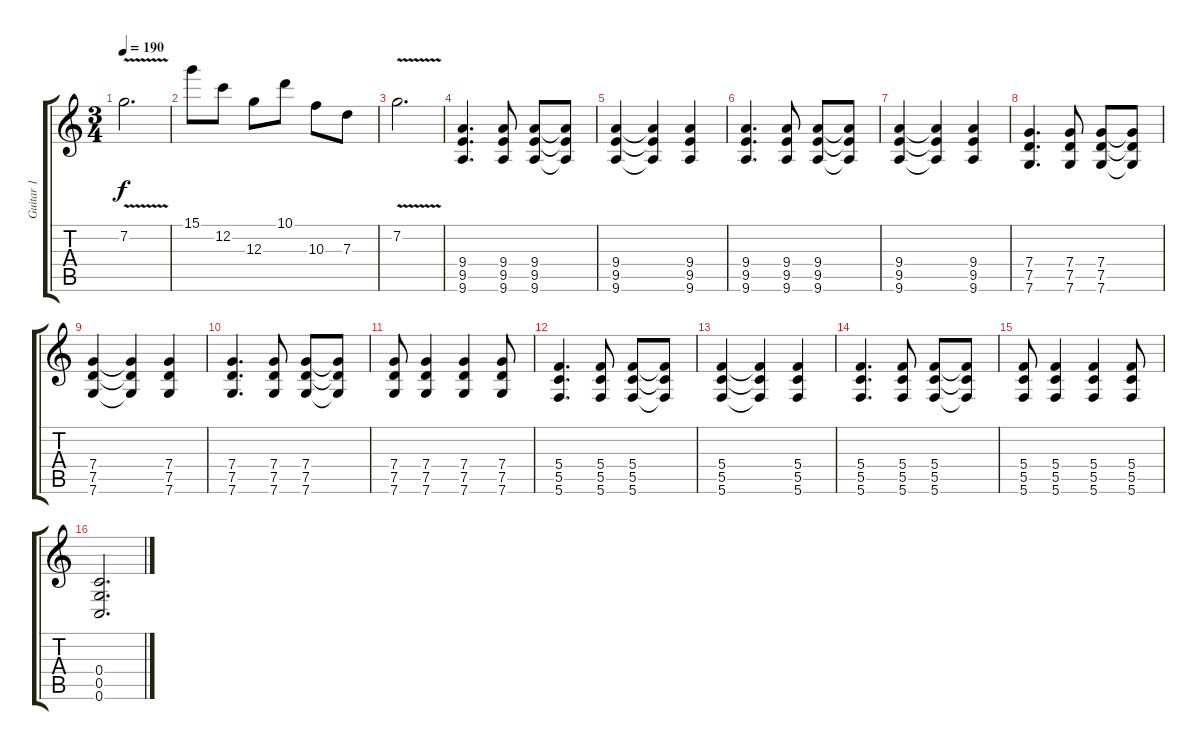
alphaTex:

\track ("Guitar 1" "Guitar 1") {instrument distortionguitar}
\staff {score tabs}
\tuning (E4 C4 G3 C3 G2 C2) {hide}
\ts (3 4)
\tempo 190
\clef g2
\ks c
7.2{v}.2{d dy f} |
15.1.8 12.2.8 12.3.8 10.1.8 10.3.8 7.3.8 |
7.2{v}.2{d} |
(9.4 9.5 9.6).4{d} (9.4 9.5 9.6).8 (9.4 9.5 9.6).8 (9.4{t} 9.5{t} 9.6{t}).8 |
(9.4 9.5 9.6).4 (9.4{t} 9.5{t} 9.6{t}).4 (9.4 9.5 9.6).4 |
(9.4 9.5 9.6).4{d} (9.4 9.5 9.6).8 (9.4 9.5 9.6).8 (9.4{t} 9.5{t} 9.6{t}).8 |
(9.4 9.5 9.6).4 (9.4{t} 9.5{t} 9.6{t}).4 (9.4 9.5 9.6).4 |
(7.4 7.5 7.6).4{d} (7.4 7.5 7.6).8 (7.4 7.5 7.6).8 (7.4{t} 7.5{t} 7.6{t}).8 |
(7.4 7.5 7.6).4 (7.4{t} 7.5{t} 7.6{t}).4 (7.4 7.5 7.6).4 |
(7.4 7.5 7.6).4{d} (7.4 7.5 7.6).8 (7.4 7.5 7.6).8 (7.4{t} 7.5{t} 7.6{t}).8 |
(7.4 7.5 7.6).8 (7.4 7.5 7.6).4 (7.4 7.5 7.6).4 (7.4 7.5 7.6).8 |
(5.4 5.5 5.6).4{d} (5.4 5.5 5.6).8 (5.4 5.5 5.6).8 (5.4{t} 5.5{t} 5.6{t}).8 |
(5.4 5.5 5.6).4 (5.4{t} 5.5{t} 5.6{t}).4 (5.4 5.5 5.6).4 |
(5.4 5.5 5.6).4{d} (5.4 5.5 5.6).8 (5.4 5.5 5.6).8 (5.4{t} 5.5{t} 5.6{t}).8 |
(5.4 5.5 5.6).8 (5.4 5.5 5.6).4 (5.4 5.5 5.6).4 (5.4 5.5 5.6).8 |
(0.4 0.5 0.6).2{d}
